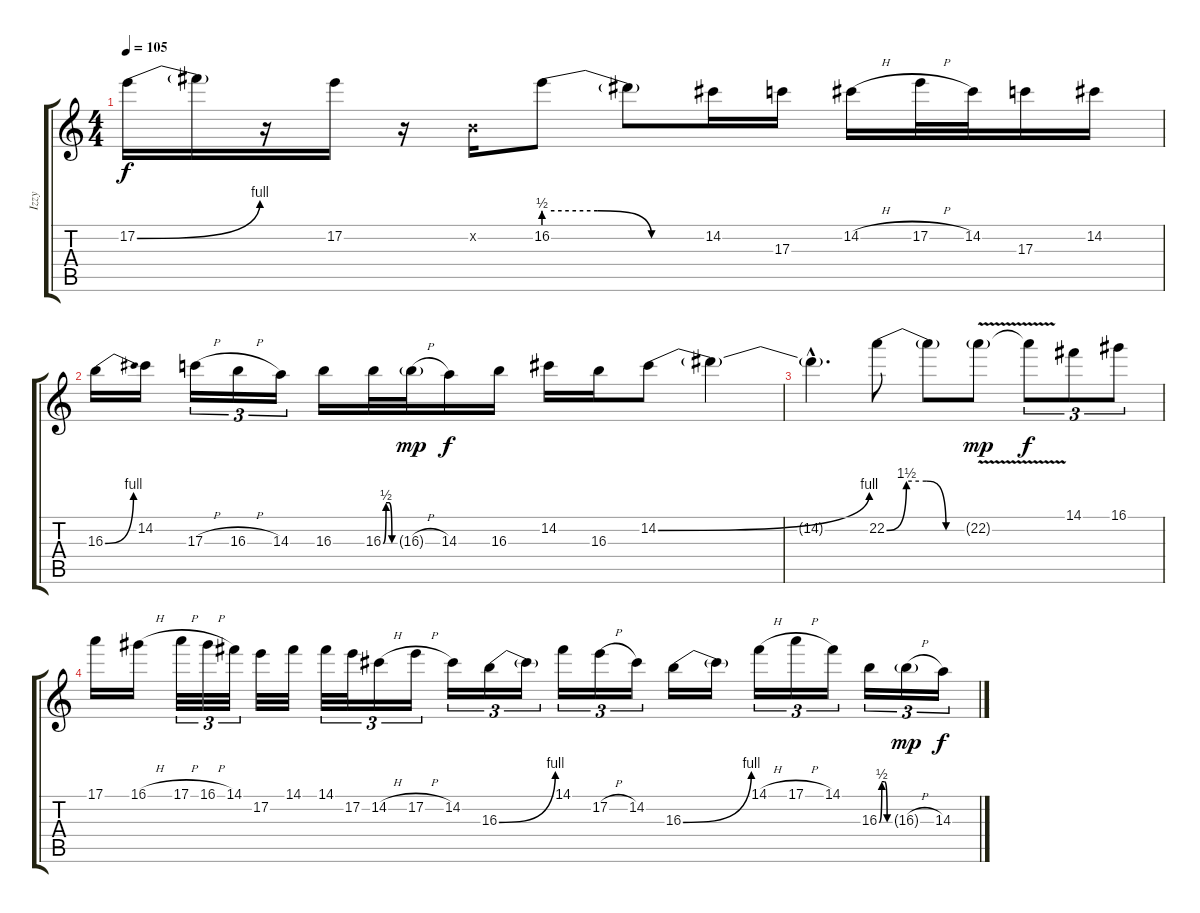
\track ("Izzy" "Izzy") {instrument electricguitarclean}
\staff {score tabs}
\tuning (E4 B3 G3 D3 A2 E2) {hide}
\ts (4 4)
\tempo 105
\clef g2
\ks c
17.2{be (bend 0 0 60 4)}.16{dy f} 17.2{t}.16 r.16 17.2.16 r.16 0.2{x}.16 16.2{be (custom 0 2 20 2 40 0 60 0)}.8 16.2{t}.8 14.2.16 17.3.16 14.2{h}.16 17.2{h}.32 14.2.32 17.3.16 14.2.16 |
16.3{be (bend 0 0 60 4)}.16 14.2.16 17.3{h}.16{tu (3 2)} 16.3{h}.16{tu (3 2)} 14.3.16{tu (3 2)} 16.3.16 16.3{be (custom 0 0 15 2 30 2 45 0 60 0)}.32 16.3{h g}.32{dy mp} 14.3.16{dy f} 16.3.16 14.2.16 16.3.16 14.2{be (bend 0 0 60 4)}.8 14.2{t}.4 |
14.2{hac t}.4{d} 22.2{be (custom 0 0 15 6 30 6 45 0 60 0)}.8 22.2{t}.8 22.2{v g}.8{dy mp} 22.2{t}.8{tu (3 2) dy f} 14.1.8{tu (3 2)} 16.1.8{tu (3 2)} |
17.1.16 16.1{h}.16 17.1{h}.32{tu (3 2)} 16.1{h}.32{tu (3 2)} 14.1.32{tu (3 2)} 17.2.32 14.1.32 14.1.32{tu (3 2)} 17.2.32{tu (3 2)} 14.2{h}.16{tu (3 2)} 17.2{h}.16{tu (3 2)} 14.2.16{tu (3 2)} 16.3{be (bend 0 0 60 4)}.16{tu (3 2)} 16.3{t}.16{tu (3 2)} 14.1.16{tu (3 2)} 17.2{h}.16{tu (3 2)} 14.2.16{tu (3 2)} 16.3{be (bend 0 0 60 4)}.16 16.3{t}.16 14.1{h}.16{tu (3 2)} 17.1{h}.16{tu (3 2)} 14.1.16{tu (3 2)} 16.3{be (custom 0 0 15 2 30 2 45 0 60 0)}.16{tu (3 2)} 16.3{h g}.16{tu (3 2) dy mp} 14.3.16{tu (3 2) dy f}
